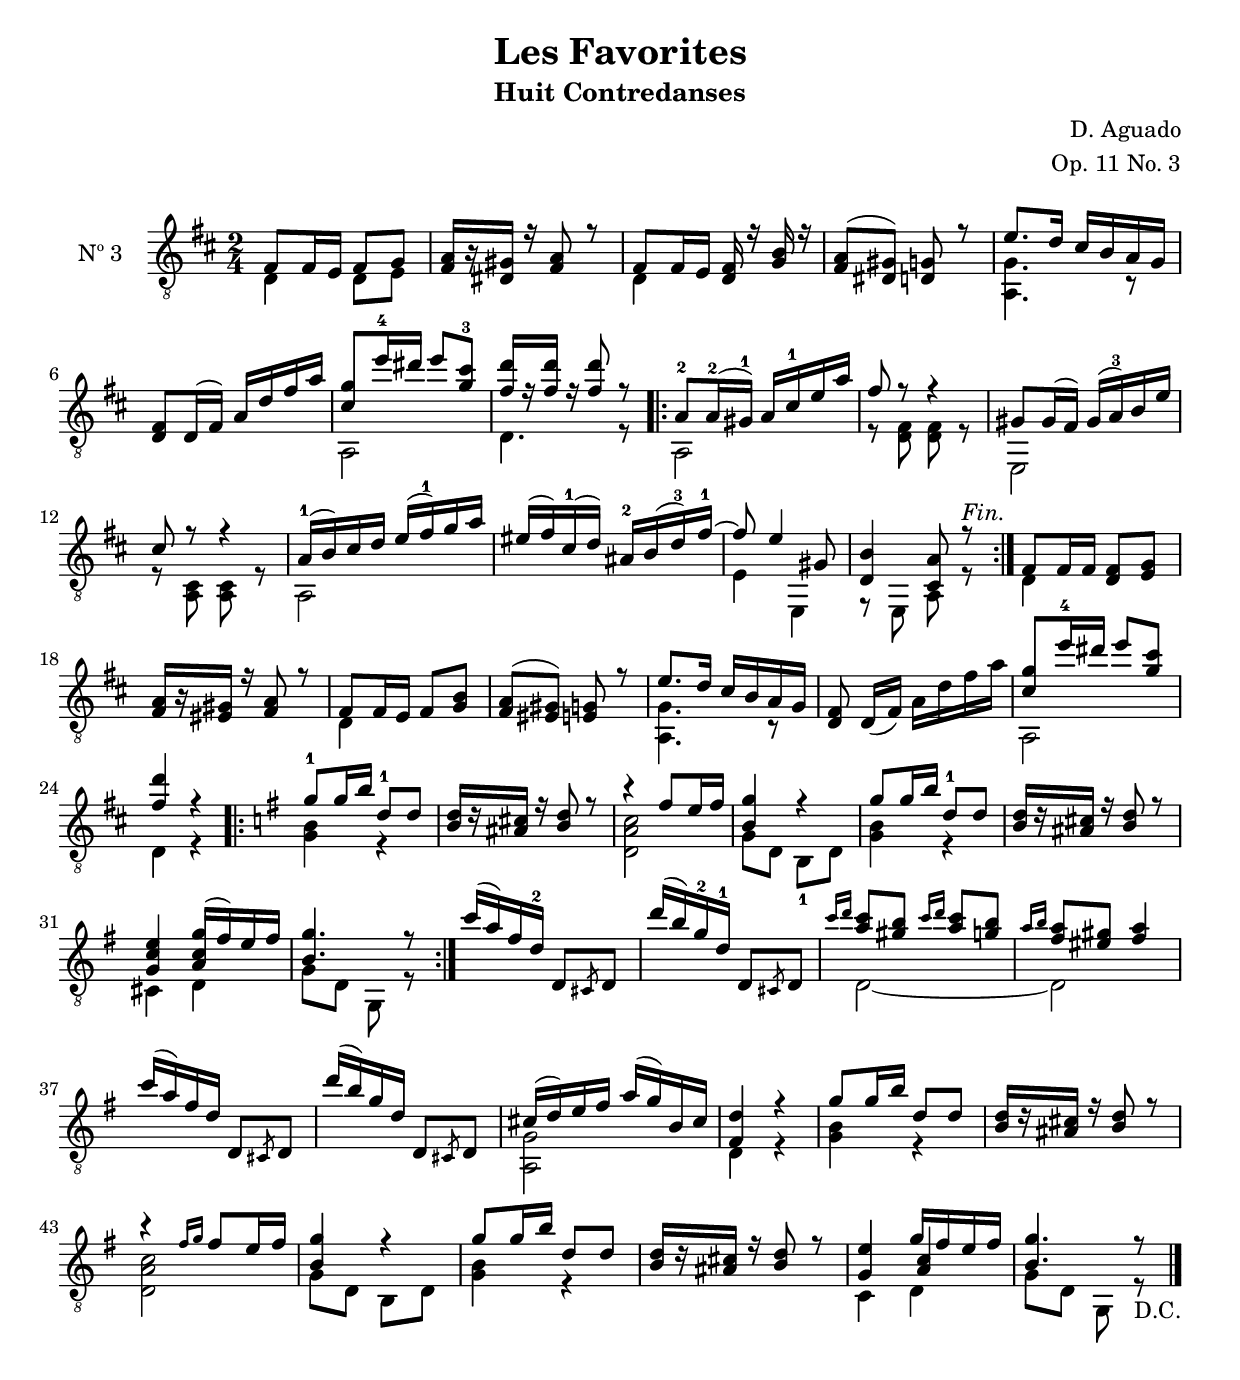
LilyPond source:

\version "2.19.32"

\header {
  title = "Les Favorites"
  subtitle = "Huit Contredanses"
  composer = "D. Aguado"
  opus = "Op. 11 No. 3"
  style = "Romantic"
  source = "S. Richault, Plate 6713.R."
  date = "1846"
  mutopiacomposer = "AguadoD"
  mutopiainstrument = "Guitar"
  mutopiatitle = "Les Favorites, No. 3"
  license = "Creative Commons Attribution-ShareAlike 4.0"
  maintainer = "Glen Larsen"
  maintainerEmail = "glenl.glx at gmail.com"
}

\paper {
  % add space between composer/opus markup and first staff
  markup-system-spacing #'padding = #3
  % add a little space between composer and opus
  markup-markup-spacing #'padding = #1.2
  top-margin = #8
  bottom-margin = #12
}

mbreak = { \break }
global = {
  \time 2/4
  \key d \major
}

upperVoice = \relative c {
  \voiceOne
  fis8 fis16 e fis8 g |
  <fis a>16[ r <dis gis>16] r <fis a>8 r |
  fis8 fis16 e <d fis>16 r <g b> r |
  <fis a>8( <dis gis>8) <d g>8 r |
  e'8. d16 cis b a g |

  \mbreak
  <d fis>8 d16( fis) a d fis a |
  <cis, g'>8 <e'-4>16 dis e8 <g, cis-3> |
  <fis d'>16[ r q ] r q8 r |
  \repeat volta 2 {
    <a,-2>8 <a-2>16( <gis-1>) a <cis-1> e a |
    fis8 r r4 |
    gis,8 gis16( fis) gis( <a-3>) b e |

    \mbreak
    cis8 r r4 |
    <a-1>16( b) cis d e( <fis-1>) g a |
    eis16( fis) <cis-1>( d) <ais-2> b( <d-3>) <fis-1>~ |
    fis8 e4 gis,8 |
    <d b'>4 <cis a'>8 r^\markup{\italic "Fin."} |
  }
  fis8 fis16 fis <d fis>8 <e g> |

  \mbreak
  <fis a>16[ r <eis gis>16] r <fis a>8 r |
  fis8 fis16 e fis8 <g b> |
  <fis a>8( <eis gis>8) <e g> r |
  e'8. d16 cis b a g |
  \oneVoice <d fis>8\noBeam d16( fis) a d fis a |
  \voiceOne <cis, g'>8 <e'-4>16 dis e8 <g, cis> |

  \mbreak
  <fis d'>4 r |
  \repeat volta 2 {
    \key g \major % e\minor
    <g-1>8 g16 b <d,-1>8 d |
    <b d>16[ r <ais cis>16] r <b d>8 r |
    r4 fis'8 e16 fis |
    <b, g'>4 r |
    g'8 g16 b <d,-1>8 d |
    <b d>16[ r <ais cis>16] r <b d>8 r |

    \mbreak
    <g c e>4 <a c g'>16( fis') e fis |
    <b, g'>4. r8 |
  }
  c'16( a) fis <d-2> d,8[ \slashedGrace{cis8} d8] |
  d''16( b) <g-2> <d-1> d,8[ \slashedGrace{cis8} d8] |
  \grace{c''16[ d]} <a c>8 <gis b> \grace{c16[ d]} <a c>8 <g b> |
  \grace{a16[ b]} <fis a>8 <eis gis> <fis a>4 |

  \mbreak
  c'16( a) fis d d,8[ \slashedGrace{cis8} d8] |
  d''16( b) g d d,8[ \slashedGrace{cis8} d8] |
  cis'16( d) e fis a( g) b, cis |
  <fis, d'>4 r |
  g'8 g16 b d,8 d |
  <b d>16[ r <ais cis>16] r <b d>8 r |

  \mbreak
  r4 \grace{fis'16[ g]} fis8 e16 fis |
  <b, g'>4 r |
  g'8 g16 b d,8 d |
  <b d>16[ r <ais cis>16] r <b d>8 r |
  <g e'>4 g'16 fis e fis |
  <b, g'>4. r8
             
  \bar "|."
}

lowerVoice = \relative c {
  \voiceTwo
  d4 d8 e |
  s2 |
  d4 s |
  s2 |
  <a g'>4. r8 |

  s2 |
  a2 |
  d4. r8 |
  a2 |
  r8 <d fis>8 q r |
  e,2 |

  r8 <a cis> q r |
  a2 |
  s2 |
  e'4 e, |
  r8 e a r |
  d4 s |

  s2 |
  d4 s |
  s2 |
  <a g'>4. r8 |
  s2 a2 |

  d4 r |
  <g b>4 r |
  s2 |
  <d a' c>2 |
  g8 d <b_1> d |
  <g b>4 r |
  s2 |

  cis,4 d |
  g8 d g, r |
  s2 |
  s2 |
  d'2~ |
  d2 |

  s2*2 |
  <a g'>2 |
  d4 r |
  <g b>4 r |
  s2 |

  <d a' c>2 |
  g8 d b d |
  <g b>4 r |
  s2 |
  << {\voiceTwo c,4 d } \\ {\voiceThree s4 <a' c>4 } >> |
  g8 d g, r_"D.C."
}

\score {
  <<
    \new Staff = "Guitar" \with {
      midiInstrument = #"acoustic guitar (nylon)"
      instrumentName = #"Nº 3"
%      \override StringNumber #'stencil = ##f
    } <<
      \global
      \clef "treble_8"

      \context Voice = "upperVoice" \upperVoice
      \context Voice = "lowerVoice" \lowerVoice
    >>
%{
    % tabs are not completely developed
    \new TabStaff = "Guitar tabs" \with {
      restrainOpenStrings = ##t
    } <<
      \clef "moderntab"
      \global
      \context TabVoice = "upperVoice" \upperVoice
      \context TabVoice = "lowerVoice" \lowerVoice
    >>
%}
  >>
  \layout {}
  \midi {
    \context { \TabStaff \remove "Staff_performer" }
    \tempo 4 = 74
  }
}
